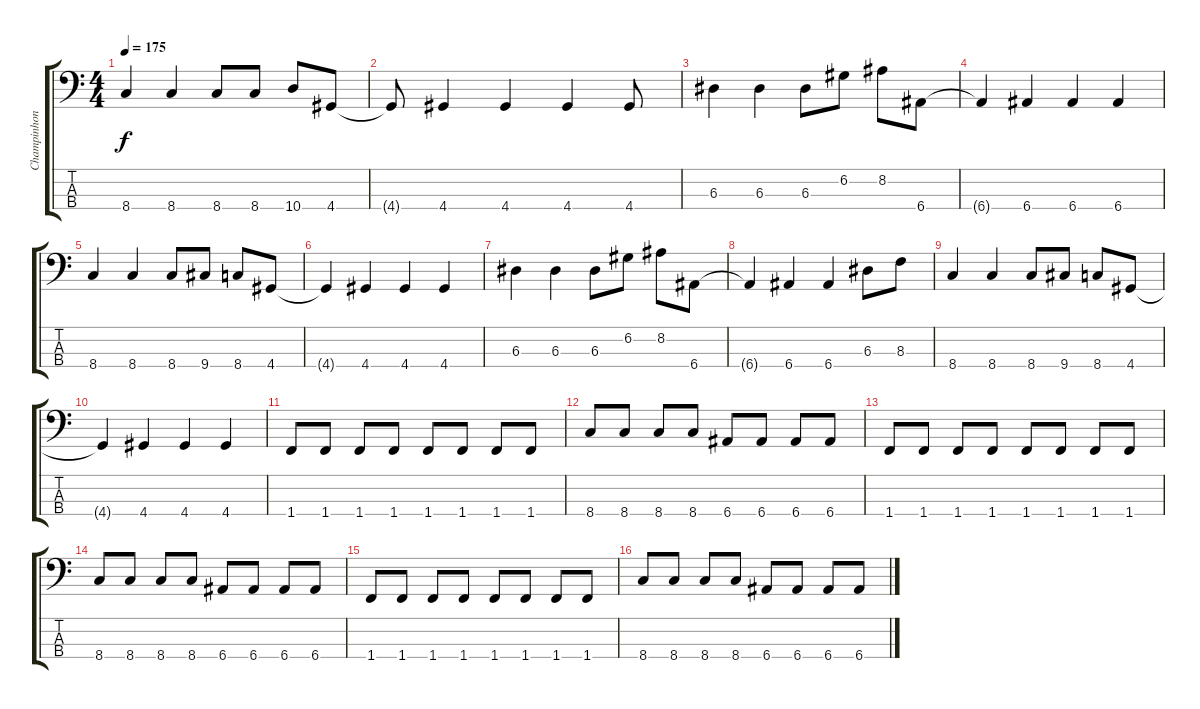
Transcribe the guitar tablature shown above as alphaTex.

\track ("Champinhon" "Champinhon") {instrument electricbassfinger}
\staff {score tabs}
\tuning (G2 D2 A1 E1) {hide}
\ts (4 4)
\tempo 175
\clef f4
\ks c
8.4.4{dy f} 8.4.4 8.4.8 8.4.8 10.4.8 4.4.8 |
4.4{t}.8 4.4.4 4.4.4 4.4.4 4.4.8 |
6.3.4 6.3.4 6.3.8 6.2.8 8.2.8 6.4.8 |
6.4{t}.4 6.4.4 6.4.4 6.4.4 |
8.4.4 8.4.4 8.4.8 9.4.8 8.4.8 4.4.8 |
4.4{t}.4 4.4.4 4.4.4 4.4.4 |
6.3.4 6.3.4 6.3.8 6.2.8 8.2.8 6.4.8 |
6.4{t}.4 6.4.4 6.4.4 6.3.8 8.3.8 |
8.4.4 8.4.4 8.4.8 9.4.8 8.4.8 4.4.8 |
4.4{t}.4 4.4.4 4.4.4 4.4.4 |
1.4.8 1.4.8 1.4.8 1.4.8 1.4.8 1.4.8 1.4.8 1.4.8 |
8.4.8 8.4.8 8.4.8 8.4.8 6.4.8 6.4.8 6.4.8 6.4.8 |
1.4.8 1.4.8 1.4.8 1.4.8 1.4.8 1.4.8 1.4.8 1.4.8 |
8.4.8 8.4.8 8.4.8 8.4.8 6.4.8 6.4.8 6.4.8 6.4.8 |
1.4.8 1.4.8 1.4.8 1.4.8 1.4.8 1.4.8 1.4.8 1.4.8 |
8.4.8 8.4.8 8.4.8 8.4.8 6.4.8 6.4.8 6.4.8 6.4.8
